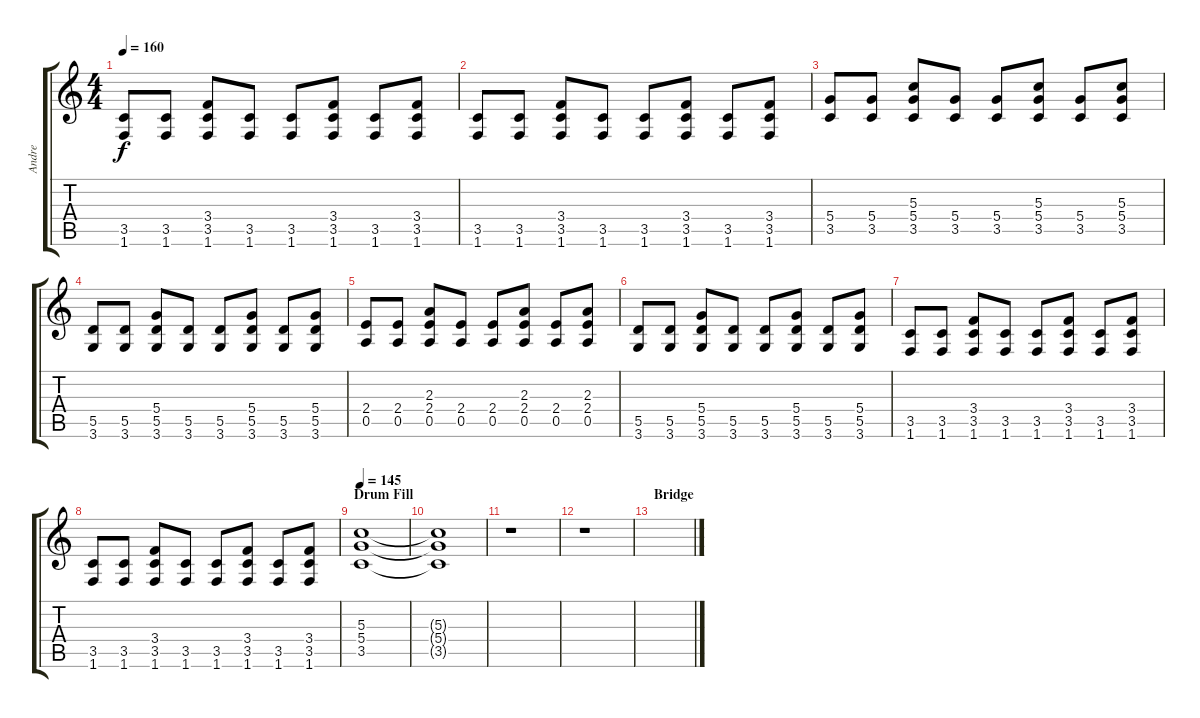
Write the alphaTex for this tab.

\track ("Andre" "Andre") {instrument distortionguitar}
\staff {score tabs}
\tuning (E4 B3 G3 D3 A2 E2) {hide}
\ts (4 4)
\tempo 160
\clef g2
\ks c
(3.5 1.6).8{dy f} (3.5 1.6).8 (3.4 3.5 1.6).8 (3.5 1.6).8 (3.5 1.6).8 (3.4 3.5 1.6).8 (3.5 1.6).8 (3.4 3.5 1.6).8 |
(3.5 1.6).8 (3.5 1.6).8 (3.4 3.5 1.6).8 (3.5 1.6).8 (3.5 1.6).8 (3.4 3.5 1.6).8 (3.5 1.6).8 (3.4 3.5 1.6).8 |
(5.4 3.5).8 (5.4 3.5).8 (5.3 5.4 3.5).8 (5.4 3.5).8 (5.4 3.5).8 (5.3 5.4 3.5).8 (5.4 3.5).8 (5.3 5.4 3.5).8 |
(5.5 3.6).8 (5.5 3.6).8 (5.4 5.5 3.6).8 (5.5 3.6).8 (5.5 3.6).8 (5.4 5.5 3.6).8 (5.5 3.6).8 (5.4 5.5 3.6).8 |
(2.4 0.5).8 (2.4 0.5).8 (2.3 2.4 0.5).8 (2.4 0.5).8 (2.4 0.5).8 (2.3 2.4 0.5).8 (2.4 0.5).8 (2.3 2.4 0.5).8 |
(5.5 3.6).8 (5.5 3.6).8 (5.4 5.5 3.6).8 (5.5 3.6).8 (5.5 3.6).8 (5.4 5.5 3.6).8 (5.5 3.6).8 (5.4 5.5 3.6).8 |
(3.5 1.6).8 (3.5 1.6).8 (3.4 3.5 1.6).8 (3.5 1.6).8 (3.5 1.6).8 (3.4 3.5 1.6).8 (3.5 1.6).8 (3.4 3.5 1.6).8 |
(3.5 1.6).8 (3.5 1.6).8 (3.4 3.5 1.6).8 (3.5 1.6).8 (3.5 1.6).8 (3.4 3.5 1.6).8 (3.5 1.6).8 (3.4 3.5 1.6).8 |
\section ("" "Drum Fill")
\tempo 145
(5.3 5.4 3.5).1 |
(5.3{t} 5.4{t} 3.5{t}).1 |
r.1 |
r.1 |
\section ("" "Bridge")
